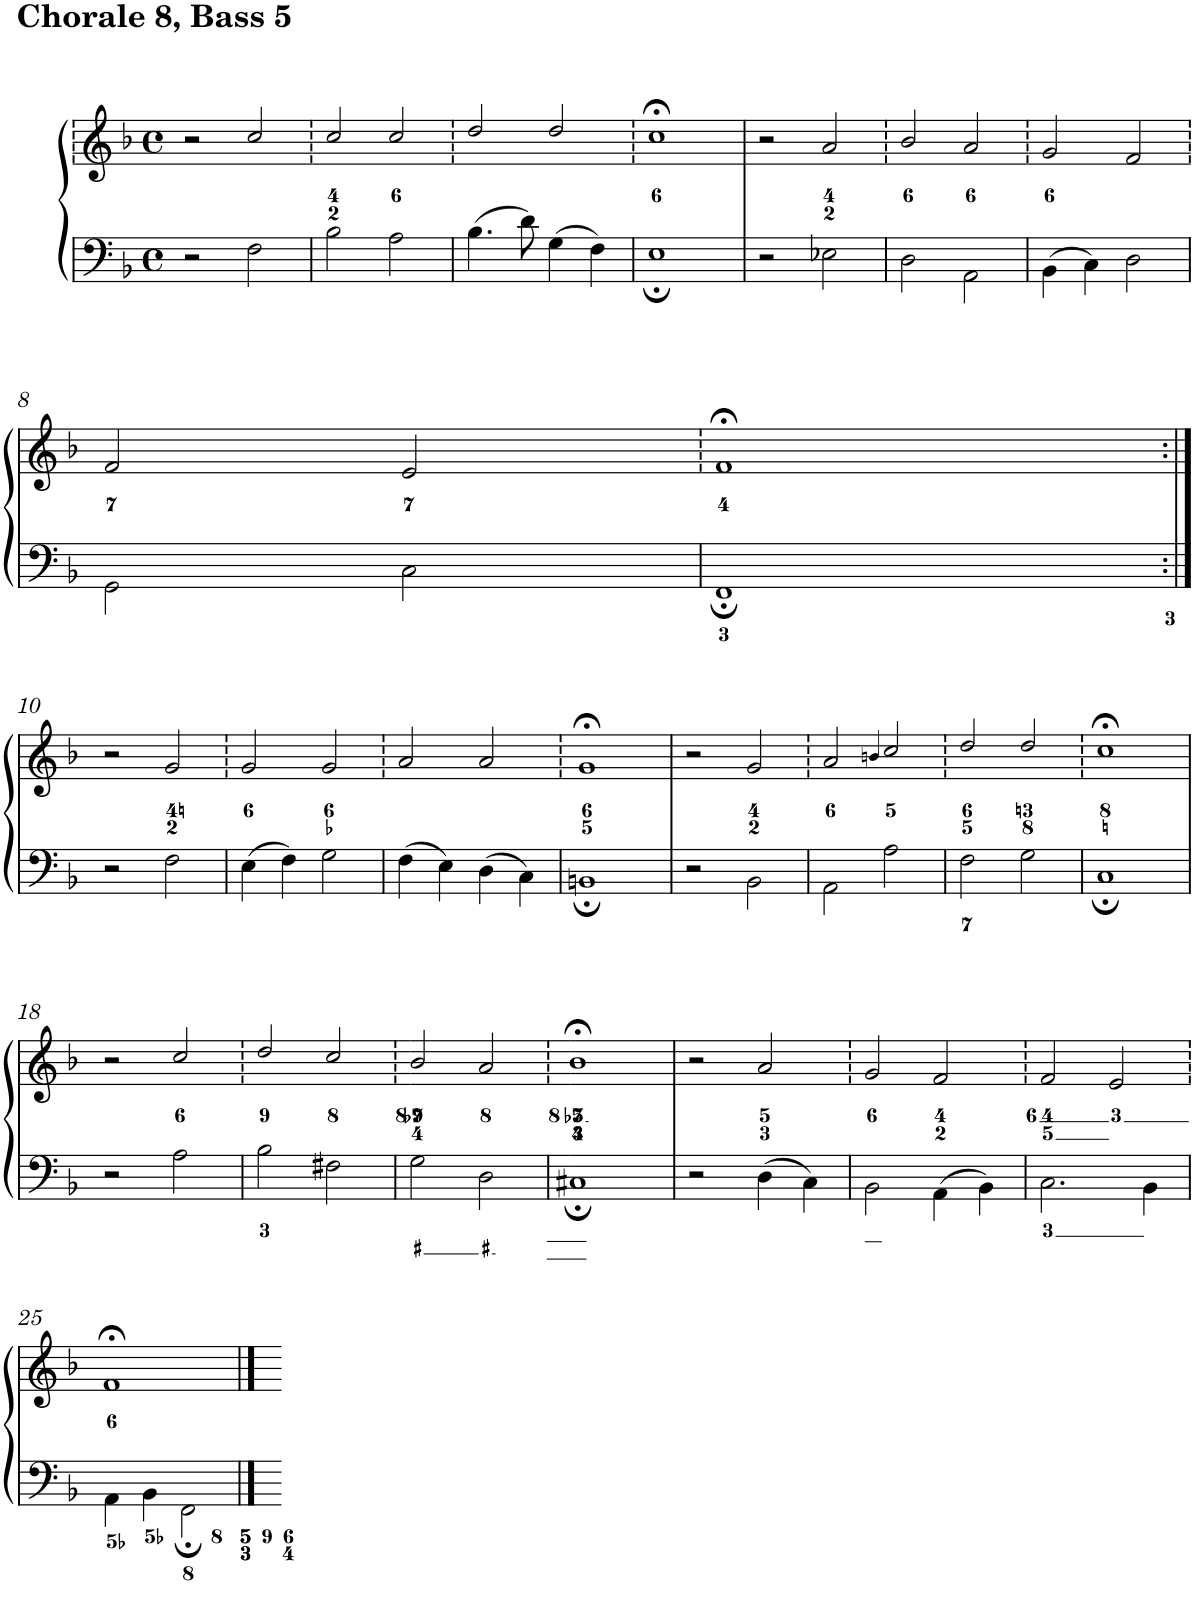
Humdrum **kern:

**kern	**kern
*part1	*part1
*staff2	*staff1
*I"Piano	*
*I'Pno.	*
*clefF4	*clefG2
*k[b-]	*k[b-]
*F:	*F:
*M4/4	*M4/4
*met(c)	*met(c)
=1	=1
2r	2r
2F\	2cc/
=2	=2
2B-\	2cc/
2A\	2cc/
=3	=3
4.B-\	2dd/
8d\	.
4G\	2dd/
4F\	.
=4	=4
1E;	1cc;<
=5	=5
2r	2r
2E-X\	2a/
=6	=6
2D\	2b-/
2AA\	2a/
=7	=7
4BB-\	2g/
4C\	.
2D\	2f/
!!LO:LB:g=z
=8	=8
2GG\	2f/
2C\	2e/
=9	=9
1FF;	1f;<
!!LO:LB:g=z
=10:|!	=10:|!
2r	2r
2F\	2g/
=11	=11
4E\	2g/
4F\	.
2G\	2g/
=12	=12
4F\	2a/
4E\	.
4D\	2a/
4C\	.
=13	=13
1BBn;	1g;<
=14	=14
2r	2r
2BB-\	2g/
=15	=15
2AA\	2a/
.	4qbn/
2A\	2cc/
=16	=16
2F\	2dd/
2G\	2dd/
=17	=17
1C;	1cc;<
!!LO:LB:g=z
=18	=18
2r	2r
2A\	2cc/
=19	=19
2B-\	2dd/
2F#X\	2cc/
=20	=20
2G\	2b-/
2D\	2a/
=21	=21
1C#X;	1b-;<
=22	=22
2r	2r
4D\	2a/
4C\	.
=23	=23
2BB-\	2g/
4AA\	2f/
4BB-\	.
=24	=24
2.C\	2f/
.	2e/
4BB-\	.
!!LO:LB:g=z
=25	=25
4AA\	1f;<
4BB-\	.
2FF;\	.
==	==
*-	*-
